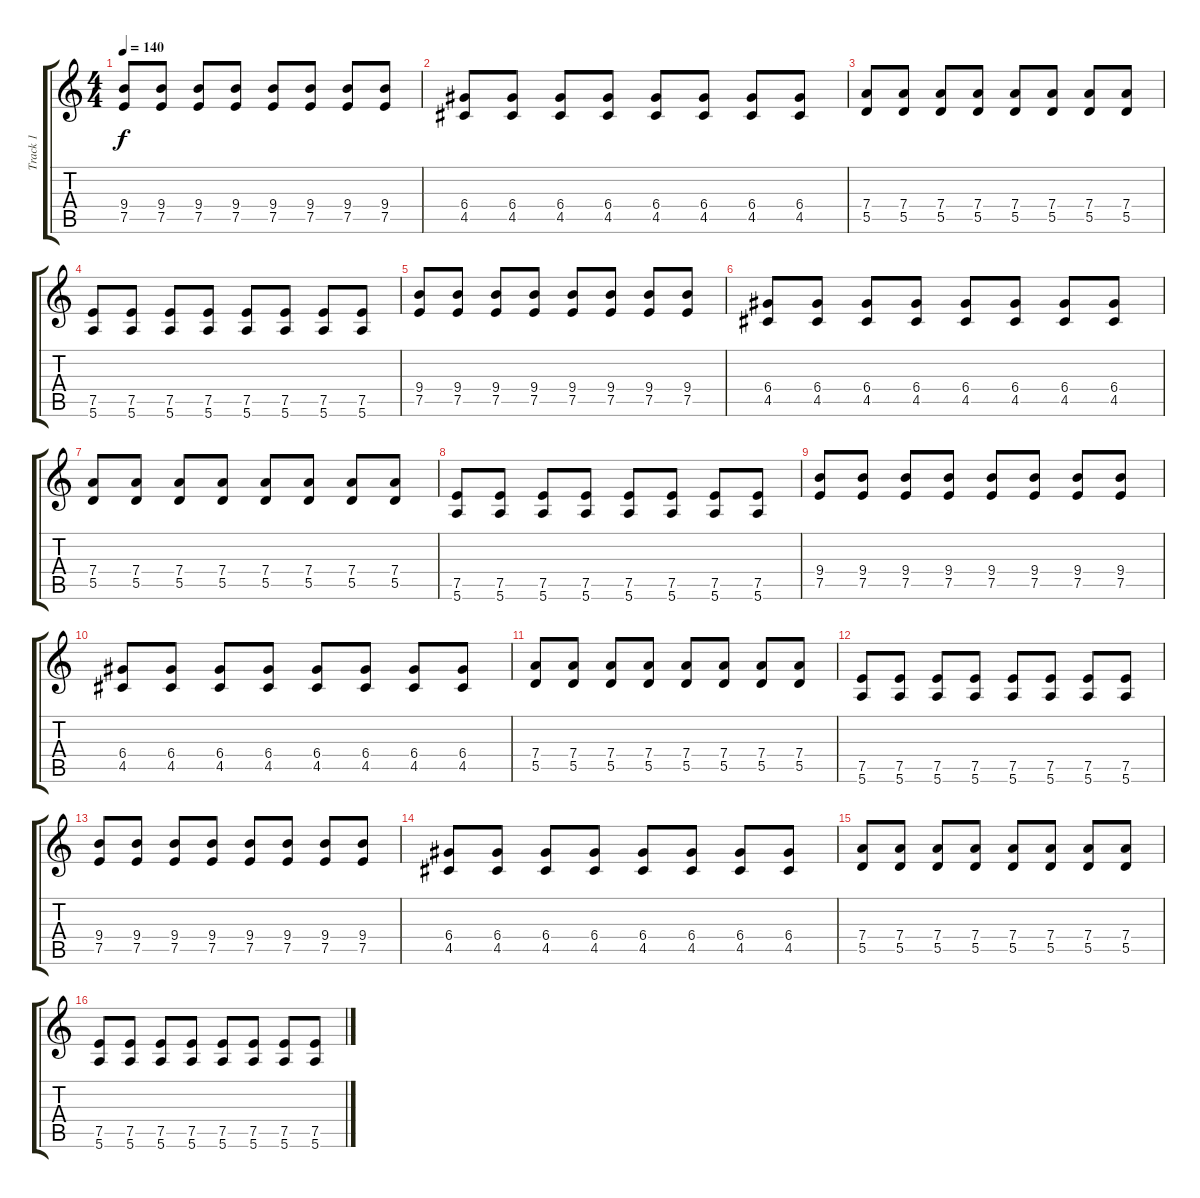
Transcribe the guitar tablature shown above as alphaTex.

\track ("Track 1" "Track 1") {instrument distortionguitar}
\staff {score tabs}
\tuning (E4 B3 G3 D3 A2 E2) {hide}
\ts (4 4)
\tempo 140
\clef g2
\ks c
(9.4 7.5).8{dy f} (9.4 7.5).8 (9.4 7.5).8 (9.4 7.5).8 (9.4 7.5).8 (9.4 7.5).8 (9.4 7.5).8 (9.4 7.5).8 |
(6.4 4.5).8 (6.4 4.5).8 (6.4 4.5).8 (6.4 4.5).8 (6.4 4.5).8 (6.4 4.5).8 (6.4 4.5).8 (6.4 4.5).8 |
(7.4 5.5).8 (7.4 5.5).8 (7.4 5.5).8 (7.4 5.5).8 (7.4 5.5).8 (7.4 5.5).8 (7.4 5.5).8 (7.4 5.5).8 |
(7.5 5.6).8 (7.5 5.6).8 (7.5 5.6).8 (7.5 5.6).8 (7.5 5.6).8 (7.5 5.6).8 (7.5 5.6).8 (7.5 5.6).8 |
(9.4 7.5).8 (9.4 7.5).8 (9.4 7.5).8 (9.4 7.5).8 (9.4 7.5).8 (9.4 7.5).8 (9.4 7.5).8 (9.4 7.5).8 |
(6.4 4.5).8 (6.4 4.5).8 (6.4 4.5).8 (6.4 4.5).8 (6.4 4.5).8 (6.4 4.5).8 (6.4 4.5).8 (6.4 4.5).8 |
(7.4 5.5).8 (7.4 5.5).8 (7.4 5.5).8 (7.4 5.5).8 (7.4 5.5).8 (7.4 5.5).8 (7.4 5.5).8 (7.4 5.5).8 |
(7.5 5.6).8 (7.5 5.6).8 (7.5 5.6).8 (7.5 5.6).8 (7.5 5.6).8 (7.5 5.6).8 (7.5 5.6).8 (7.5 5.6).8 |
(9.4 7.5).8 (9.4 7.5).8 (9.4 7.5).8 (9.4 7.5).8 (9.4 7.5).8 (9.4 7.5).8 (9.4 7.5).8 (9.4 7.5).8 |
(6.4 4.5).8 (6.4 4.5).8 (6.4 4.5).8 (6.4 4.5).8 (6.4 4.5).8 (6.4 4.5).8 (6.4 4.5).8 (6.4 4.5).8 |
(7.4 5.5).8 (7.4 5.5).8 (7.4 5.5).8 (7.4 5.5).8 (7.4 5.5).8 (7.4 5.5).8 (7.4 5.5).8 (7.4 5.5).8 |
(7.5 5.6).8 (7.5 5.6).8 (7.5 5.6).8 (7.5 5.6).8 (7.5 5.6).8 (7.5 5.6).8 (7.5 5.6).8 (7.5 5.6).8 |
(9.4 7.5).8 (9.4 7.5).8 (9.4 7.5).8 (9.4 7.5).8 (9.4 7.5).8 (9.4 7.5).8 (9.4 7.5).8 (9.4 7.5).8 |
(6.4 4.5).8 (6.4 4.5).8 (6.4 4.5).8 (6.4 4.5).8 (6.4 4.5).8 (6.4 4.5).8 (6.4 4.5).8 (6.4 4.5).8 |
(7.4 5.5).8 (7.4 5.5).8 (7.4 5.5).8 (7.4 5.5).8 (7.4 5.5).8 (7.4 5.5).8 (7.4 5.5).8 (7.4 5.5).8 |
(7.5 5.6).8 (7.5 5.6).8 (7.5 5.6).8 (7.5 5.6).8 (7.5 5.6).8 (7.5 5.6).8 (7.5 5.6).8 (7.5 5.6).8
